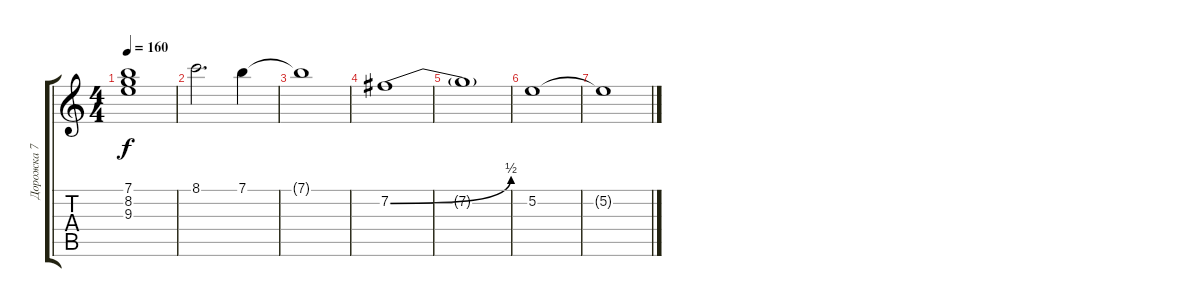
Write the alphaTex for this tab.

\track ("Дорожка 7" "Дорожка 7") {instrument electricguitarjazz}
\staff {score tabs}
\tuning (E4 B3 G3 D3 A2 E2) {hide}
\ts (4 4)
\tempo 160
\clef g2
\ks c
(7.1{t} 8.2{t} 9.3{t}).1{dy f} |
8.1.2{d} 7.1.4 |
7.1{t}.1 |
7.2{be (bend 0 0 60 2)}.1 |
7.2{t}.1 |
5.2.1 |
5.2{t}.1
